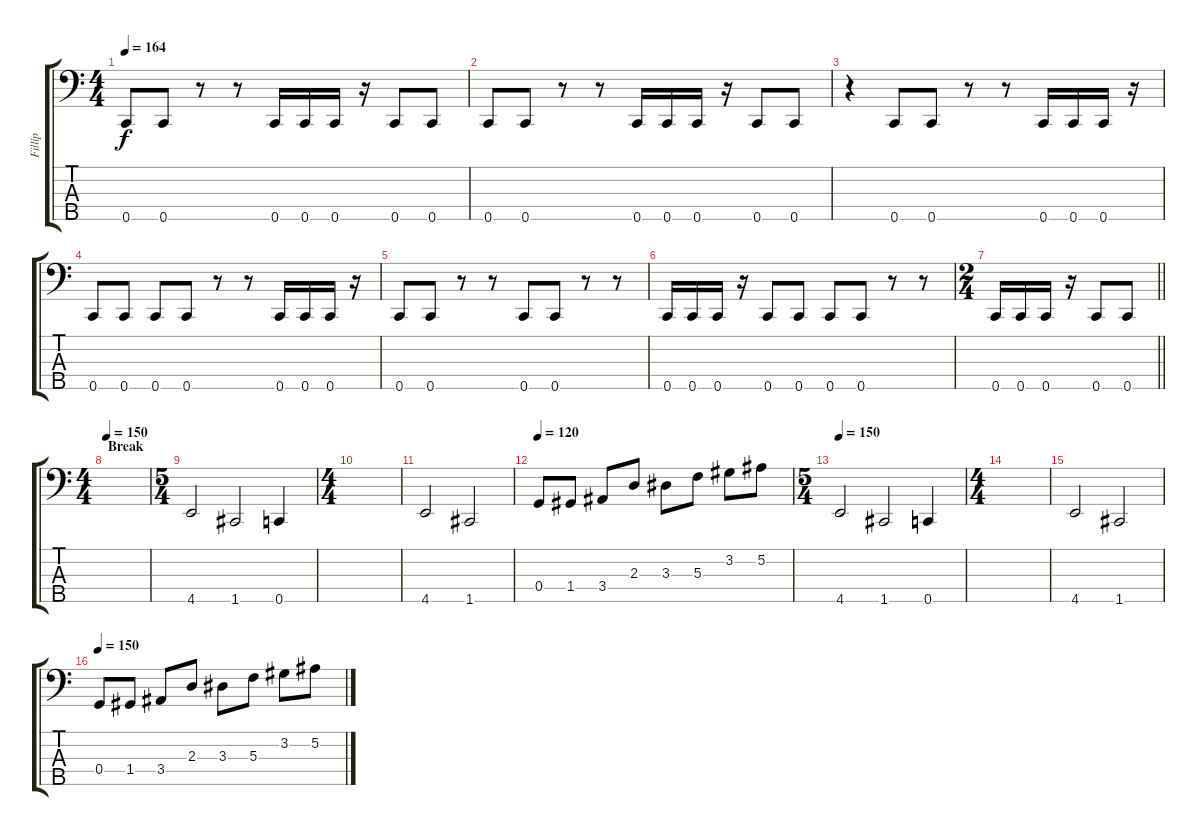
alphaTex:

\track ("Fillip" "Fillip") {instrument electricbasspick}
\staff {score tabs}
\tuning (Bb2 F2 C2 G1 C1) {hide}
\ts (4 4)
\tempo 164
\clef f4
\ks c
0.5.8{dy f} 0.5.8 r.8 r.8 0.5.16 0.5.16 0.5.16 r.16 0.5.8 0.5.8 |
0.5.8 0.5.8 r.8 r.8 0.5.16 0.5.16 0.5.16 r.16 0.5.8 0.5.8 |
r.4 0.5.8 0.5.8 r.8 r.8 0.5.16 0.5.16 0.5.16 r.16 |
0.5.8 0.5.8 0.5.8 0.5.8 r.8 r.8 0.5.16 0.5.16 0.5.16 r.16 |
0.5.8 0.5.8 r.8 r.8 0.5.8 0.5.8 r.8 r.8 |
0.5.16 0.5.16 0.5.16 r.16 0.5.8 0.5.8 0.5.8 0.5.8 r.8 r.8 |
\ts (2 4)
\barLineRight lightlight
0.5.16 0.5.16 0.5.16 r.16 0.5.8 0.5.8 |
\ts (4 4)
\section ("" "Break")
\tempo 150
|
\ts (5 4)
4.5.2 1.5.2 0.5.4 |
\ts (4 4)
|
4.5.2 1.5.2 |
\tempo 120
0.4.8 1.4.8 3.4.8 2.3.8 3.3.8 5.3.8 3.2.8 5.2.8 |
\ts (5 4)
\tempo 150
4.5.2 1.5.2 0.5.4 |
\ts (4 4)
|
4.5.2 1.5.2 |
\tempo 150
0.4.8 1.4.8 3.4.8 2.3.8 3.3.8 5.3.8 3.2.8 5.2.8
